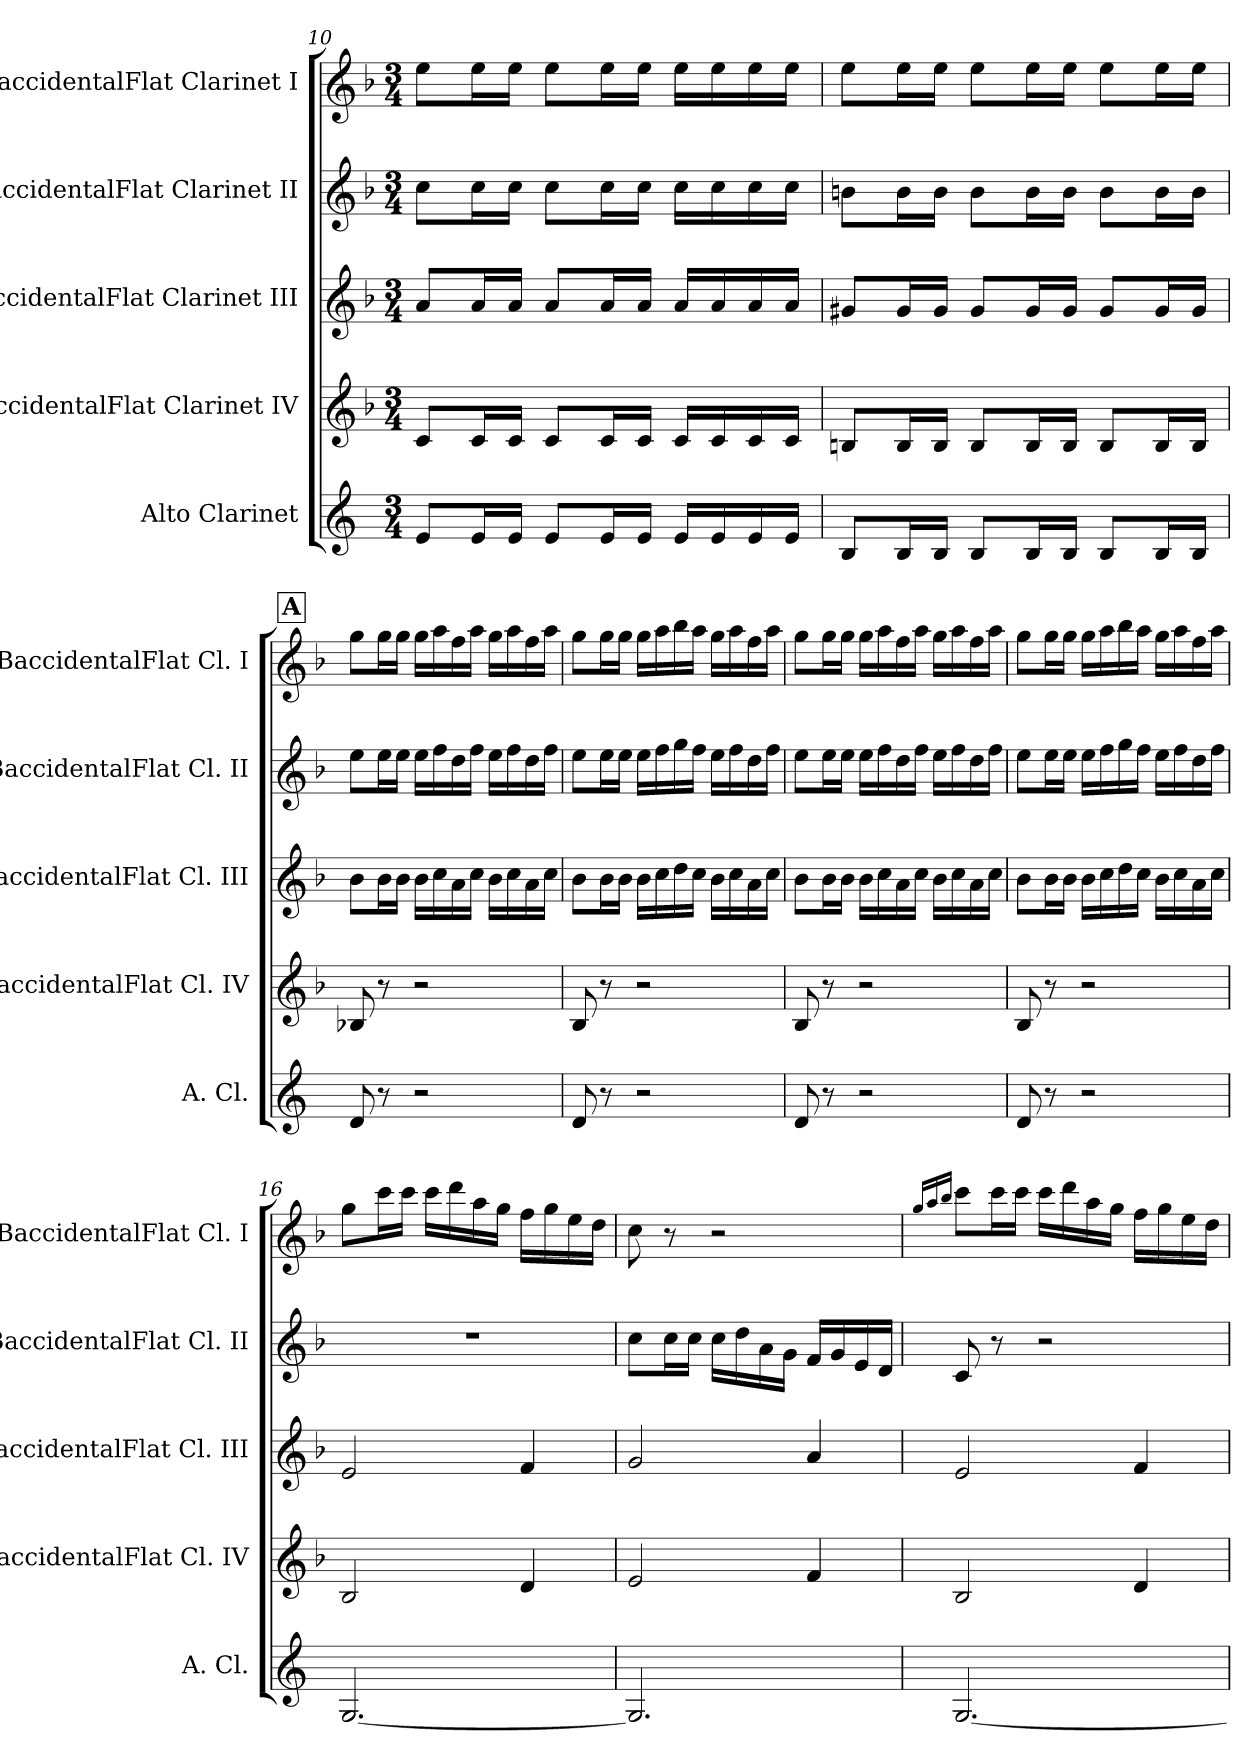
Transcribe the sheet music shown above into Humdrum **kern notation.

**kern	**kern	**kern	**kern	**kern
*part5	*part4	*part3	*part2	*part1
*staff5	*staff4	*staff3	*staff2	*staff1
*I"Alto Clarinet	*I"BaccidentalFlat Clarinet IV	*I"BaccidentalFlat Clarinet III	*I"BaccidentalFlat Clarinet II	*I"BaccidentalFlat Clarinet I
*I'A. Cl.	*I'BaccidentalFlat Cl. IV	*I'BaccidentalFlat Cl. III	*I'BaccidentalFlat Cl. II	*I'BaccidentalFlat Cl. I
*clefG2	*clefG2	*clefG2	*clefG2	*clefG2
*ITrd1c2	*ITrd1c2	*ITrd1c2	*ITrd1c2	*ITrd1c2
*k[b-e-]	*k[b-e-a-]	*k[b-e-a-]	*k[b-e-a-]	*k[b-e-a-]
*M3/4	*M3/4	*M3/4	*M3/4	*M3/4
=10	=10	=10	=10	=10
8d/L	8B-/L	8g/L	8b-\L	8dd\L
16d/L	16B-/L	16g/L	16b-\L	16dd\L
16d/JJ	16B-/JJ	16g/JJ	16b-\JJ	16dd\JJ
8d/L	8B-/L	8g/L	8b-\L	8dd\L
16d/L	16B-/L	16g/L	16b-\L	16dd\L
16d/JJ	16B-/JJ	16g/JJ	16b-\JJ	16dd\JJ
16d/LL	16B-/LL	16g/LL	16b-\LL	16dd\LL
16d/	16B-/	16g/	16b-\	16dd\
16d/	16B-/	16g/	16b-\	16dd\
16d/JJ	16B-/JJ	16g/JJ	16b-\JJ	16dd\JJ
=11	=11	=11	=11	=11
8A/L	8An/L	8f#X/L	8an\L	8dd\L
16A/L	16A/L	16f#/L	16a\L	16dd\L
16A/JJ	16A/JJ	16f#/JJ	16a\JJ	16dd\JJ
8A/L	8A/L	8f#/L	8a\L	8dd\L
16A/L	16A/L	16f#/L	16a\L	16dd\L
16A/JJ	16A/JJ	16f#/JJ	16a\JJ	16dd\JJ
8A/L	8A/L	8f#/L	8a\L	8dd\L
16A/L	16A/L	16f#/L	16a\L	16dd\L
16A/JJ	16A/JJ	16f#/JJ	16a\JJ	16dd\JJ
!!LO:LB:g=z
!!LO:REH:place=s1:a:B:fs=14:t=A
=12	=12	=12	=12	=12
8c/	8A-X/	8a-\L	8dd\L	8ff\L
8r	8r	16a-\L	16dd\L	16ff\L
.	.	16a-\JJ	16dd\JJ	16ff\JJ
2r	2r	16a-\LL	16dd\LL	16ff\LL
.	.	16b-\	16ee-\	16gg\
.	.	16g\	16cc\	16ee-\
.	.	16b-\JJ	16ee-\JJ	16gg\JJ
.	.	16a-\LL	16dd\LL	16ff\LL
.	.	16b-\	16ee-\	16gg\
.	.	16g\	16cc\	16ee-\
.	.	16b-\JJ	16ee-\JJ	16gg\JJ
=13	=13	=13	=13	=13
8c/	8A-/	8a-\L	8dd\L	8ff\L
8r	8r	16a-\L	16dd\L	16ff\L
.	.	16a-\JJ	16dd\JJ	16ff\JJ
2r	2r	16a-\LL	16dd\LL	16ff\LL
.	.	16b-\	16ee-\	16gg\
.	.	16cc\	16ff\	16aa-\
.	.	16b-\JJ	16ee-\JJ	16gg\JJ
.	.	16a-\LL	16dd\LL	16ff\LL
.	.	16b-\	16ee-\	16gg\
.	.	16g\	16cc\	16ee-\
.	.	16b-\JJ	16ee-\JJ	16gg\JJ
=14	=14	=14	=14	=14
8c/	8A-/	8a-\L	8dd\L	8ff\L
8r	8r	16a-\L	16dd\L	16ff\L
.	.	16a-\JJ	16dd\JJ	16ff\JJ
2r	2r	16a-\LL	16dd\LL	16ff\LL
.	.	16b-\	16ee-\	16gg\
.	.	16g\	16cc\	16ee-\
.	.	16b-\JJ	16ee-\JJ	16gg\JJ
.	.	16a-\LL	16dd\LL	16ff\LL
.	.	16b-\	16ee-\	16gg\
.	.	16g\	16cc\	16ee-\
.	.	16b-\JJ	16ee-\JJ	16gg\JJ
!!LO:PB:g=z
=15	=15	=15	=15	=15
8c/	8A-/	8a-\L	8dd\L	8ff\L
8r	8r	16a-\L	16dd\L	16ff\L
.	.	16a-\JJ	16dd\JJ	16ff\JJ
2r	2r	16a-\LL	16dd\LL	16ff\LL
.	.	16b-\	16ee-\	16gg\
.	.	16cc\	16ff\	16aa-\
.	.	16b-\JJ	16ee-\JJ	16gg\JJ
.	.	16a-\LL	16dd\LL	16ff\LL
.	.	16b-\	16ee-\	16gg\
.	.	16g\	16cc\	16ee-\
.	.	16b-\JJ	16ee-\JJ	16gg\JJ
=16	=16	=16	=16	=16
[2.F/	2A-/	2d/	2.r	8ff\L
.	.	.	.	16bb-\L
.	.	.	.	16bb-\JJ
.	.	.	.	16bb-\LL
.	.	.	.	16ccc\
.	.	.	.	16gg\
.	.	.	.	16ff\JJ
.	4c/	4e-/	.	16ee-\LL
.	.	.	.	16ff\
.	.	.	.	16dd\
.	.	.	.	16cc\JJ
=17	=17	=17	=17	=17
2.F/]	2d/	2f/	8b-\L	8b-\
.	.	.	16b-\L	8r
.	.	.	16b-\JJ	.
.	.	.	16b-\LL	2r
.	.	.	16cc\	.
.	.	.	16g\	.
.	.	.	16f\JJ	.
.	4e-/	4g/	16e-/LL	.
.	.	.	16f/	.
.	.	.	16d/	.
.	.	.	16c/JJ	.
!!LO:LB:g=z
=18	=18	=18	=18	=18
.	.	.	.	16qff/LL
.	.	.	.	16qgg/
.	.	.	.	16qaa-/JJ
[2.F/	2A-/	2d/	8B-/	8bb-\L
.	.	.	8r	16bb-\L
.	.	.	.	16bb-\JJ
.	.	.	2r	16bb-\LL
.	.	.	.	16ccc\
.	.	.	.	16gg\
.	.	.	.	16ff\JJ
.	4c/	4e-/	.	16ee-\LL
.	.	.	.	16ff\
.	.	.	.	16dd\
.	.	.	.	16cc\JJ
=	=	=	=	=
*-	*-	*-	*-	*-
